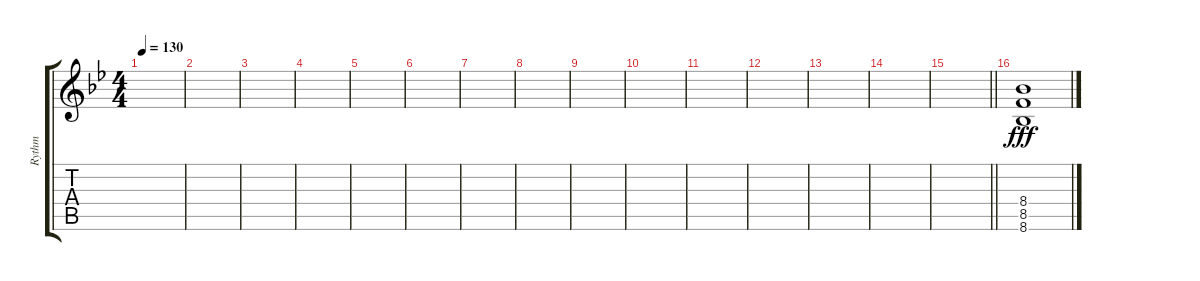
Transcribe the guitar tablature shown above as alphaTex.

\track ("Rythm" "Rythm") {instrument overdrivenguitar}
\staff {score tabs}
\tuning (E4 B3 G3 D3 A2 D2) {hide}
\ts (4 4)
\tempo 130
\clef g2
\ks gminor
|
|
|
|
|
|
|
|
|
|
|
|
|
|
\barLineRight lightlight
|
(8.4 8.5 8.6).1{dy fff}
